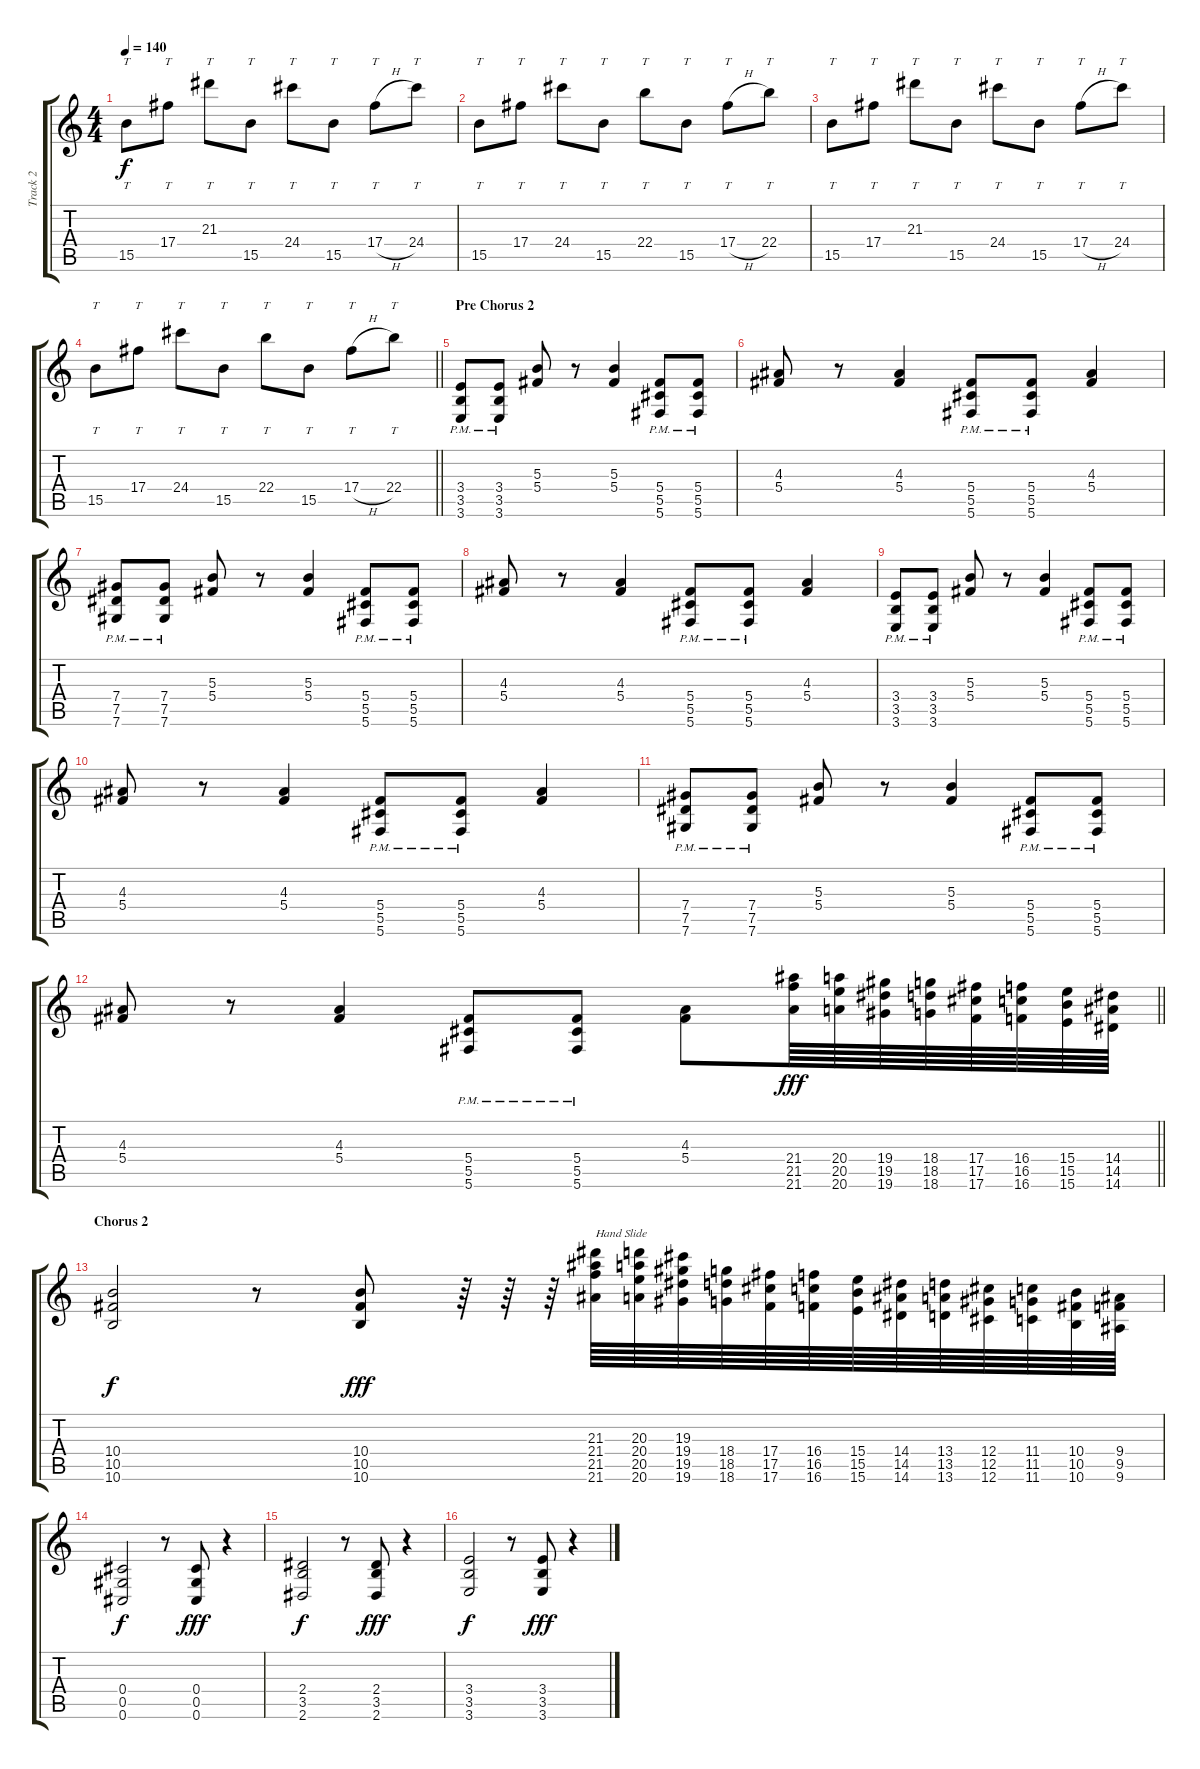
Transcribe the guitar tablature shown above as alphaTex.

\track ("Track 2" "Track 2") {instrument distortionguitar}
\staff {score tabs}
\tuning (Eb4 Bb3 Gb3 Db3 Ab2 Db2) {hide}
\ts (4 4)
\tempo 140
\clef g2
\ks c
15.5.8{tt dy f} 17.4.8{tt} 21.3.8{tt} 15.5.8{tt} 24.4.8{tt} 15.5.8{tt} 17.4{h}.8{tt} 24.4.8{tt} |
15.5.8{tt} 17.4.8{tt} 24.4.8{tt} 15.5.8{tt} 22.4.8{tt} 15.5.8{tt} 17.4{h}.8{tt} 22.4.8{tt} |
15.5.8{tt} 17.4.8{tt} 21.3.8{tt} 15.5.8{tt} 24.4.8{tt} 15.5.8{tt} 17.4{h}.8{tt} 24.4.8{tt} |
\barLineRight lightlight
15.5.8{tt} 17.4.8{tt} 24.4.8{tt} 15.5.8{tt} 22.4.8{tt} 15.5.8{tt} 17.4{h}.8{tt} 22.4.8{tt} |
\section ("" "Pre Chorus 2")
(3.4{pm} 3.5{pm} 3.6{pm}).8{volume 10} (3.4{pm} 3.5{pm} 3.6{pm}).8 (5.3 5.4).8 r.8 (5.3 5.4).4 (5.4{pm} 5.5{pm} 5.6{pm}).8 (5.4{pm} 5.5{pm} 5.6{pm}).8 |
(4.3 5.4).8 r.8 (4.3 5.4).4 (5.4{pm} 5.5{pm} 5.6{pm}).8 (5.4{pm} 5.5{pm} 5.6{pm}).8 (4.3 5.4).4 |
(7.4{pm} 7.5{pm} 7.6{pm}).8 (7.4{pm} 7.5{pm} 7.6{pm}).8 (5.3 5.4).8 r.8 (5.3 5.4).4 (5.4{pm} 5.5{pm} 5.6{pm}).8 (5.4{pm} 5.5{pm} 5.6{pm}).8 |
(4.3 5.4).8 r.8 (4.3 5.4).4 (5.4{pm} 5.5{pm} 5.6{pm}).8 (5.4{pm} 5.5{pm} 5.6{pm}).8 (4.3 5.4).4 |
(3.4{pm} 3.5{pm} 3.6{pm}).8 (3.4{pm} 3.5{pm} 3.6{pm}).8 (5.3 5.4).8 r.8 (5.3 5.4).4 (5.4{pm} 5.5{pm} 5.6{pm}).8 (5.4{pm} 5.5{pm} 5.6{pm}).8 |
(4.3 5.4).8 r.8 (4.3 5.4).4 (5.4{pm} 5.5{pm} 5.6{pm}).8 (5.4{pm} 5.5{pm} 5.6{pm}).8 (4.3 5.4).4 |
(7.4{pm} 7.5{pm} 7.6{pm}).8 (7.4{pm} 7.5{pm} 7.6{pm}).8 (5.3 5.4).8 r.8 (5.3 5.4).4 (5.4{pm} 5.5{pm} 5.6{pm}).8 (5.4{pm} 5.5{pm} 5.6{pm}).8 |
\barLineRight lightlight
(4.3 5.4).8 r.8 (4.3 5.4).4 (5.4{pm} 5.5{pm} 5.6{pm}).8 (5.4{pm} 5.5{pm} 5.6{pm}).8 (4.3 5.4).8 (21.4 21.5 21.6).64{dy fff} (20.4 20.5 20.6).64 (19.4 19.5 19.6).64 (18.4 18.5 18.6).64 (17.4 17.5 17.6).64 (16.4 16.5 16.6).64 (15.4 15.5 15.6).64 (14.4 14.5 14.6).64 |
\section ("" "Chorus 2")
(10.4 10.5 10.6).2{dy f} r.8 (10.4 10.5 10.6).8{dy fff} r.64 r.64 r.64 (21.3 21.4 21.5 21.6).64{txt "Hand Slide"} (20.3 20.4 20.5 20.6).64 (19.3 19.4 19.5 19.6).64 (18.4 18.5 18.6).64 (17.4 17.5 17.6).64 (16.4 16.5 16.6).64 (15.4 15.5 15.6).64 (14.4 14.5 14.6).64 (13.4 13.5 13.6).64 (12.4 12.5 12.6).64 (11.4 11.5 11.6).64 (10.4 10.5 10.6).64 (9.4 9.5 9.6).64 |
(0.4 0.5 0.6).2{dy f} r.8 (0.4 0.5 0.6).8{dy fff} r.4 |
(2.4 3.5 2.6).2{dy f} r.8 (2.4 3.5 2.6).8{dy fff} r.4 |
(3.4 3.5 3.6).2{dy f} r.8 (3.4 3.5 3.6).8{dy fff} r.4
